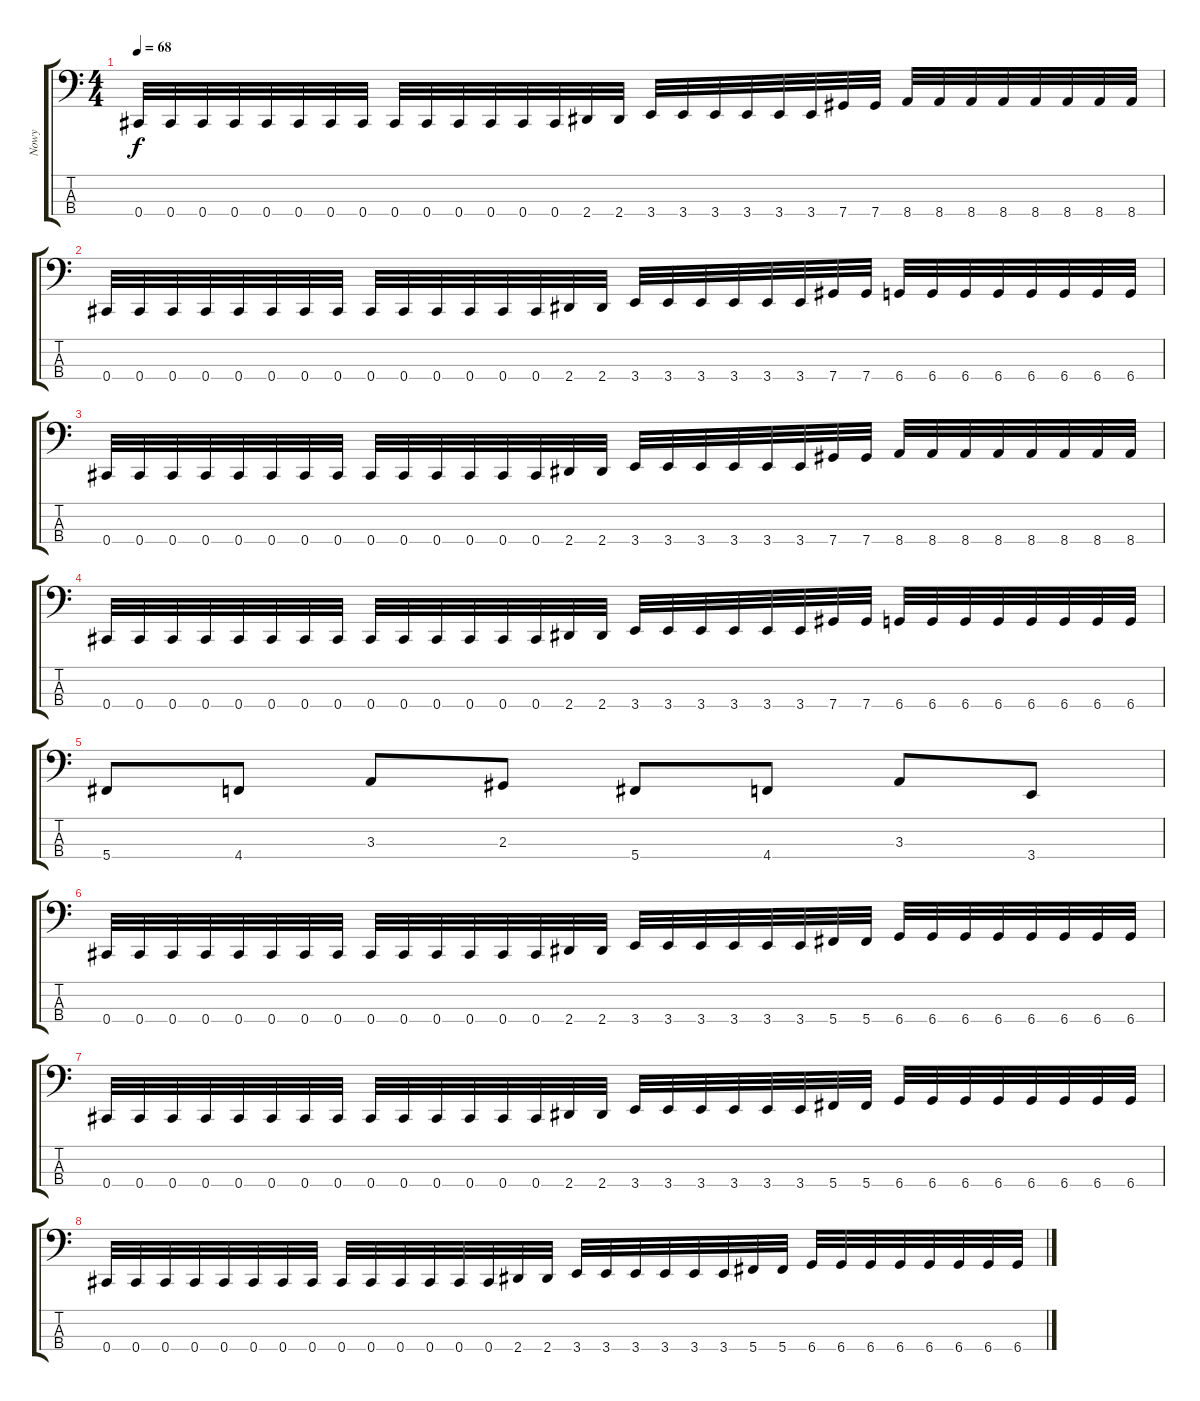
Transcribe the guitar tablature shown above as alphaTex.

\track ("Nowy" "Nowy") {instrument slapbass2}
\staff {score tabs}
\tuning (E2 B1 Gb1 Db1) {hide}
\ts (4 4)
\tempo 68
\clef f4
\ks c
0.4.32{dy f} 0.4.32 0.4.32 0.4.32 0.4.32 0.4.32 0.4.32 0.4.32 0.4.32 0.4.32 0.4.32 0.4.32 0.4.32 0.4.32 2.4.32 2.4.32 3.4.32 3.4.32 3.4.32 3.4.32 3.4.32 3.4.32 7.4.32 7.4.32 8.4.32 8.4.32 8.4.32 8.4.32 8.4.32 8.4.32 8.4.32 8.4.32 |
0.4.32 0.4.32 0.4.32 0.4.32 0.4.32 0.4.32 0.4.32 0.4.32 0.4.32 0.4.32 0.4.32 0.4.32 0.4.32 0.4.32 2.4.32 2.4.32 3.4.32 3.4.32 3.4.32 3.4.32 3.4.32 3.4.32 7.4.32 7.4.32 6.4.32 6.4.32 6.4.32 6.4.32 6.4.32 6.4.32 6.4.32 6.4.32 |
0.4.32 0.4.32 0.4.32 0.4.32 0.4.32 0.4.32 0.4.32 0.4.32 0.4.32 0.4.32 0.4.32 0.4.32 0.4.32 0.4.32 2.4.32 2.4.32 3.4.32 3.4.32 3.4.32 3.4.32 3.4.32 3.4.32 7.4.32 7.4.32 8.4.32 8.4.32 8.4.32 8.4.32 8.4.32 8.4.32 8.4.32 8.4.32 |
0.4.32 0.4.32 0.4.32 0.4.32 0.4.32 0.4.32 0.4.32 0.4.32 0.4.32 0.4.32 0.4.32 0.4.32 0.4.32 0.4.32 2.4.32 2.4.32 3.4.32 3.4.32 3.4.32 3.4.32 3.4.32 3.4.32 7.4.32 7.4.32 6.4.32 6.4.32 6.4.32 6.4.32 6.4.32 6.4.32 6.4.32 6.4.32 |
5.4.8 4.4.8 3.3.8 2.3.8 5.4.8 4.4.8 3.3.8 3.4.8 |
0.4.32 0.4.32 0.4.32 0.4.32 0.4.32 0.4.32 0.4.32 0.4.32 0.4.32 0.4.32 0.4.32 0.4.32 0.4.32 0.4.32 2.4.32 2.4.32 3.4.32 3.4.32 3.4.32 3.4.32 3.4.32 3.4.32 5.4.32 5.4.32 6.4.32 6.4.32 6.4.32 6.4.32 6.4.32 6.4.32 6.4.32 6.4.32 |
0.4.32 0.4.32 0.4.32 0.4.32 0.4.32 0.4.32 0.4.32 0.4.32 0.4.32 0.4.32 0.4.32 0.4.32 0.4.32 0.4.32 2.4.32 2.4.32 3.4.32 3.4.32 3.4.32 3.4.32 3.4.32 3.4.32 5.4.32 5.4.32 6.4.32 6.4.32 6.4.32 6.4.32 6.4.32 6.4.32 6.4.32 6.4.32 |
0.4.32 0.4.32 0.4.32 0.4.32 0.4.32 0.4.32 0.4.32 0.4.32 0.4.32 0.4.32 0.4.32 0.4.32 0.4.32 0.4.32 2.4.32 2.4.32 3.4.32 3.4.32 3.4.32 3.4.32 3.4.32 3.4.32 5.4.32 5.4.32 6.4.32 6.4.32 6.4.32 6.4.32 6.4.32 6.4.32 6.4.32 6.4.32
